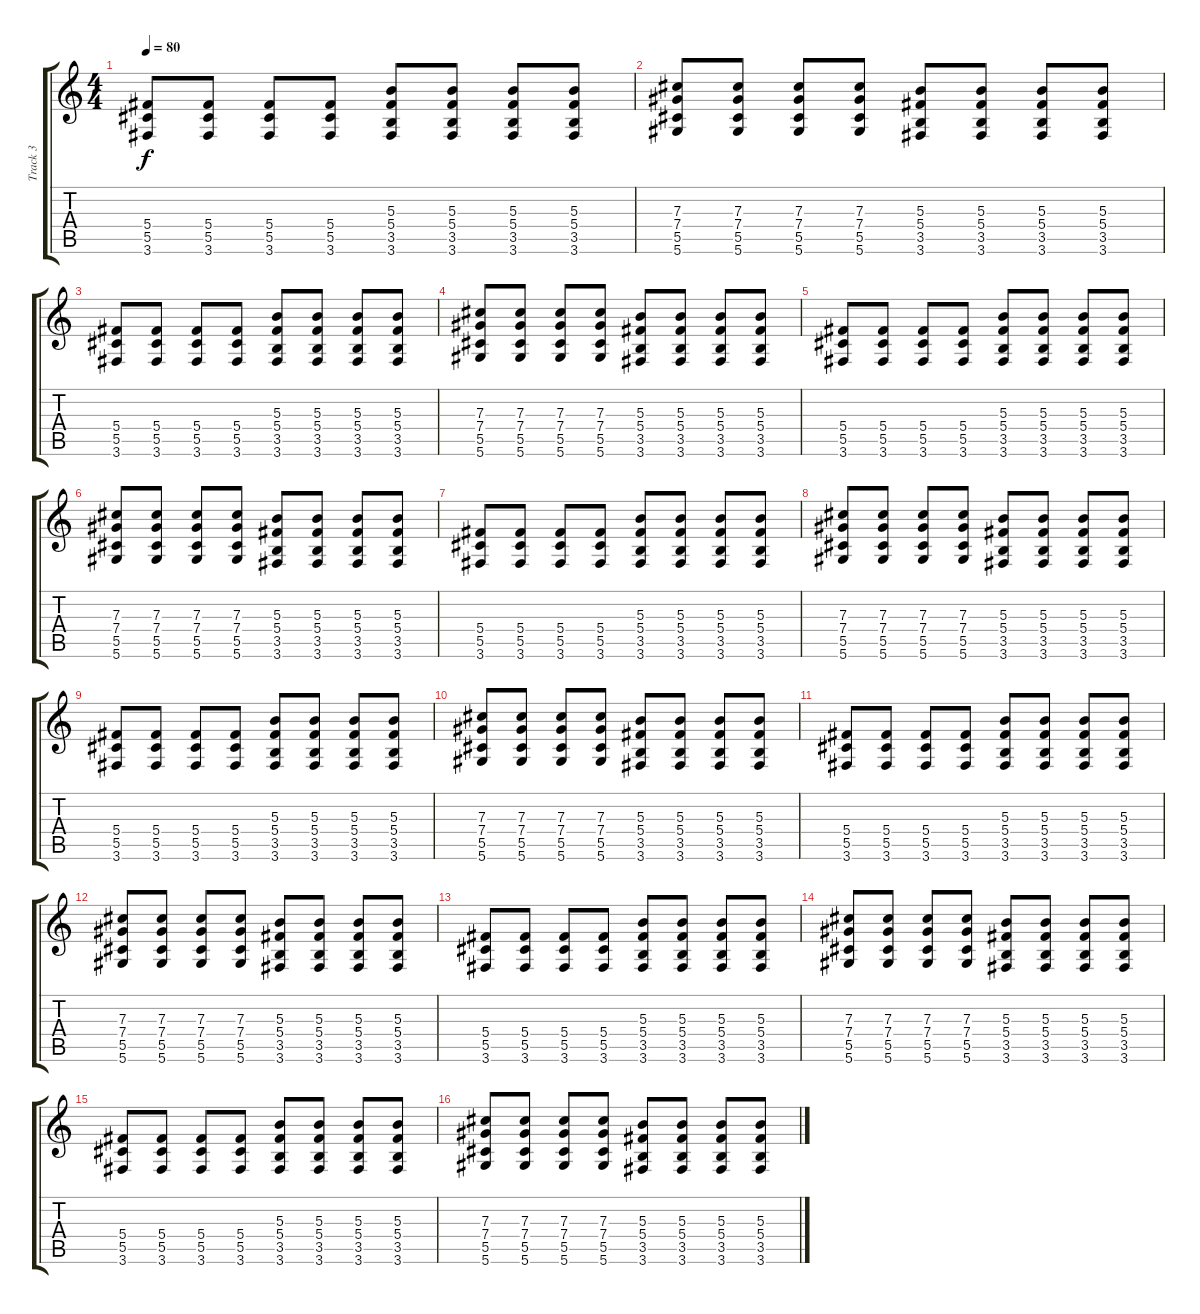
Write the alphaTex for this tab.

\track ("Track 3" "Track 3") {instrument distortionguitar}
\staff {score tabs}
\tuning (Eb4 Bb3 Gb3 Db3 Ab2 Eb2) {hide}
\ts (4 4)
\tempo 80
\clef g2
\ks c
(5.4 5.5 3.6).8{dy f} (5.4 5.5 3.6).8 (5.4 5.5 3.6).8 (5.4 5.5 3.6).8 (5.3 5.4 3.5 3.6).8 (5.3 5.4 3.5 3.6).8 (5.3 5.4 3.5 3.6).8 (5.3 5.4 3.5 3.6).8 |
(7.3 7.4 5.5 5.6).8 (7.3 7.4 5.5 5.6).8 (7.3 7.4 5.5 5.6).8 (7.3 7.4 5.5 5.6).8 (5.3 5.4 3.5 3.6).8 (5.3 5.4 3.5 3.6).8 (5.3 5.4 3.5 3.6).8 (5.3 5.4 3.5 3.6).8 |
(5.4 5.5 3.6).8 (5.4 5.5 3.6).8 (5.4 5.5 3.6).8 (5.4 5.5 3.6).8 (5.3 5.4 3.5 3.6).8 (5.3 5.4 3.5 3.6).8 (5.3 5.4 3.5 3.6).8 (5.3 5.4 3.5 3.6).8 |
(7.3 7.4 5.5 5.6).8 (7.3 7.4 5.5 5.6).8 (7.3 7.4 5.5 5.6).8 (7.3 7.4 5.5 5.6).8 (5.3 5.4 3.5 3.6).8 (5.3 5.4 3.5 3.6).8 (5.3 5.4 3.5 3.6).8 (5.3 5.4 3.5 3.6).8 |
(5.4 5.5 3.6).8 (5.4 5.5 3.6).8 (5.4 5.5 3.6).8 (5.4 5.5 3.6).8 (5.3 5.4 3.5 3.6).8 (5.3 5.4 3.5 3.6).8 (5.3 5.4 3.5 3.6).8 (5.3 5.4 3.5 3.6).8 |
(7.3 7.4 5.5 5.6).8 (7.3 7.4 5.5 5.6).8 (7.3 7.4 5.5 5.6).8 (7.3 7.4 5.5 5.6).8 (5.3 5.4 3.5 3.6).8 (5.3 5.4 3.5 3.6).8 (5.3 5.4 3.5 3.6).8 (5.3 5.4 3.5 3.6).8 |
(5.4 5.5 3.6).8 (5.4 5.5 3.6).8 (5.4 5.5 3.6).8 (5.4 5.5 3.6).8 (5.3 5.4 3.5 3.6).8 (5.3 5.4 3.5 3.6).8 (5.3 5.4 3.5 3.6).8 (5.3 5.4 3.5 3.6).8 |
(7.3 7.4 5.5 5.6).8 (7.3 7.4 5.5 5.6).8 (7.3 7.4 5.5 5.6).8 (7.3 7.4 5.5 5.6).8 (5.3 5.4 3.5 3.6).8 (5.3 5.4 3.5 3.6).8 (5.3 5.4 3.5 3.6).8 (5.3 5.4 3.5 3.6).8 |
(5.4 5.5 3.6).8 (5.4 5.5 3.6).8 (5.4 5.5 3.6).8 (5.4 5.5 3.6).8 (5.3 5.4 3.5 3.6).8 (5.3 5.4 3.5 3.6).8 (5.3 5.4 3.5 3.6).8 (5.3 5.4 3.5 3.6).8 |
(7.3 7.4 5.5 5.6).8 (7.3 7.4 5.5 5.6).8 (7.3 7.4 5.5 5.6).8 (7.3 7.4 5.5 5.6).8 (5.3 5.4 3.5 3.6).8 (5.3 5.4 3.5 3.6).8 (5.3 5.4 3.5 3.6).8 (5.3 5.4 3.5 3.6).8 |
(5.4 5.5 3.6).8 (5.4 5.5 3.6).8 (5.4 5.5 3.6).8 (5.4 5.5 3.6).8 (5.3 5.4 3.5 3.6).8 (5.3 5.4 3.5 3.6).8 (5.3 5.4 3.5 3.6).8 (5.3 5.4 3.5 3.6).8 |
(7.3 7.4 5.5 5.6).8 (7.3 7.4 5.5 5.6).8 (7.3 7.4 5.5 5.6).8 (7.3 7.4 5.5 5.6).8 (5.3 5.4 3.5 3.6).8 (5.3 5.4 3.5 3.6).8 (5.3 5.4 3.5 3.6).8 (5.3 5.4 3.5 3.6).8 |
(5.4 5.5 3.6).8 (5.4 5.5 3.6).8 (5.4 5.5 3.6).8 (5.4 5.5 3.6).8 (5.3 5.4 3.5 3.6).8 (5.3 5.4 3.5 3.6).8 (5.3 5.4 3.5 3.6).8 (5.3 5.4 3.5 3.6).8 |
(7.3 7.4 5.5 5.6).8 (7.3 7.4 5.5 5.6).8 (7.3 7.4 5.5 5.6).8 (7.3 7.4 5.5 5.6).8 (5.3 5.4 3.5 3.6).8 (5.3 5.4 3.5 3.6).8 (5.3 5.4 3.5 3.6).8 (5.3 5.4 3.5 3.6).8 |
(5.4 5.5 3.6).8 (5.4 5.5 3.6).8 (5.4 5.5 3.6).8 (5.4 5.5 3.6).8 (5.3 5.4 3.5 3.6).8 (5.3 5.4 3.5 3.6).8 (5.3 5.4 3.5 3.6).8 (5.3 5.4 3.5 3.6).8 |
(7.3 7.4 5.5 5.6).8 (7.3 7.4 5.5 5.6).8 (7.3 7.4 5.5 5.6).8 (7.3 7.4 5.5 5.6).8 (5.3 5.4 3.5 3.6).8 (5.3 5.4 3.5 3.6).8 (5.3 5.4 3.5 3.6).8 (5.3 5.4 3.5 3.6).8
